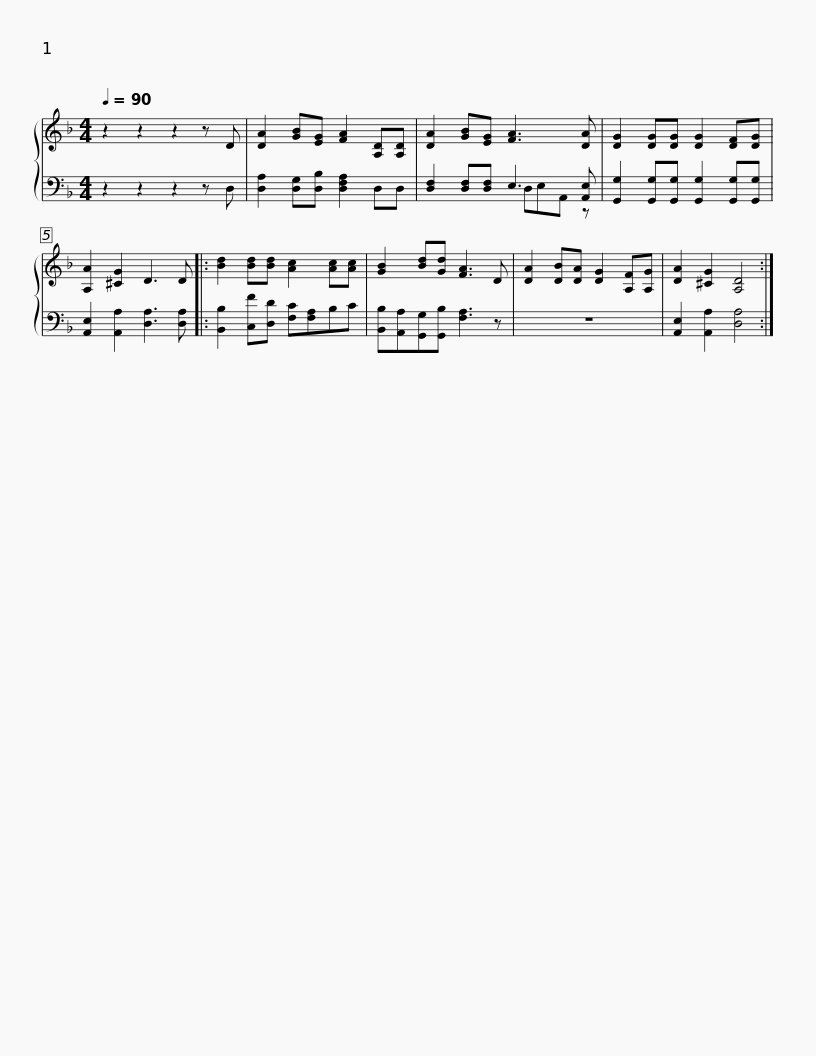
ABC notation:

X:1
%%score { 1 | ( 2 3 ) }
L:1/8
Q:1/4=90
M:4/4
I:linebreak $
K:F
V:1 treble
V:2 bass
V:3 bass
V:1
 z2 z2 z2 z D | [DA]2 [GB][EG] [FA]2 [A,D][A,D] | [DA]2 [GB][EG] [FA]3 [DA] | [DG]2 [DG][DG] [DG]2 [DF][DG] | [A,A]2 [^CG]2 D3 D |: %5
 [Bd]2 [Bd][Bd] [Ac]2 [Ac][Ac] |$ [GB]2 [Bd][Gd] [FA]3 D | [DA]2 [DB][DA] [DG]2 [A,F][A,G] | [DA]2 [^CG]2 [A,D]4 :| %9
V:2
 z2 z2 z2 z D, | [D,A,]2 [D,G,][D,B,] [D,F,A,]2 D,D, | [D,F,]2 [D,F,][D,F,] E,3 [A,,E,] | [G,,G,]2 [G,,G,][G,,G,] [G,,G,]2 [G,,G,][G,,G,] | [A,,E,]2 [A,,A,]2 [D,A,]3 [D,A,] |: %5
 [B,,B,]2 [C,F][D,D] [F,C][F,A,]B,C |$ [B,,B,][A,,A,][G,,G,][G,,B,] [F,A,]3 z | z8 | [A,,E,]2 [A,,A,]2 [D,A,]4 :| %9
V:3
 x8 | x8 | x4 D,E,A,, z | x8 | x8 |: %5
 x8 |$ x8 | x8 | x8 :| %9
